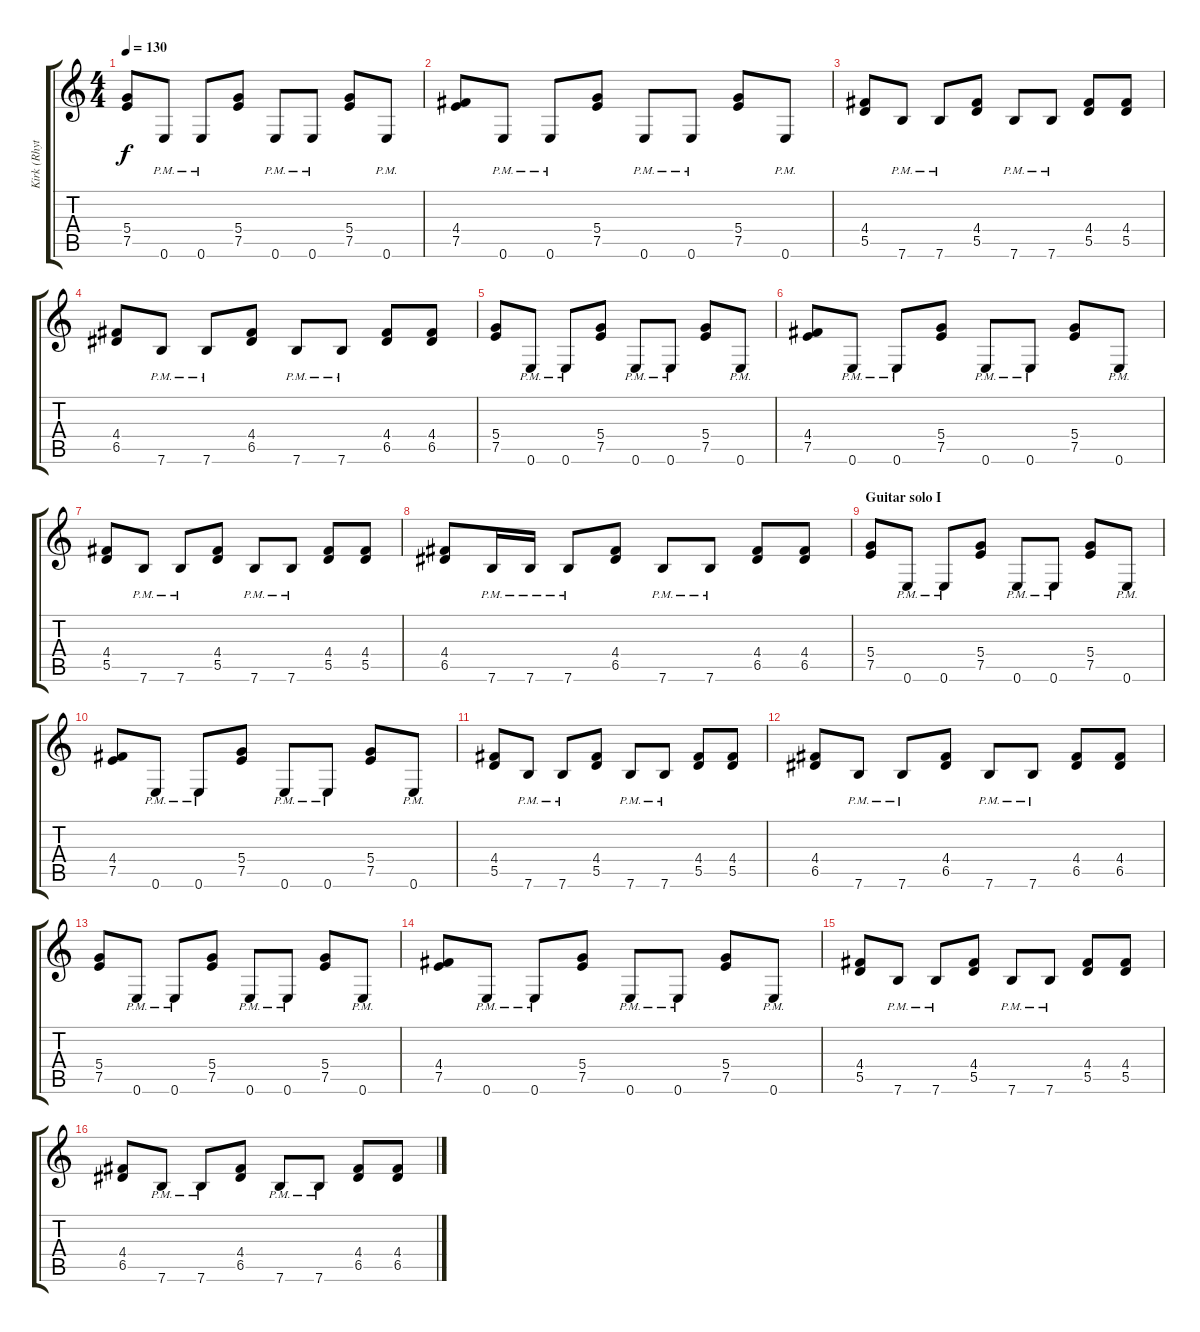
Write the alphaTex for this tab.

\track ("Kirk (Rhythm Guitar)" "Kirk (Rhyt") {instrument distortionguitar}
\staff {score tabs}
\tuning (E4 B3 G3 D3 A2 E2) {hide}
\ts (4 4)
\tempo 130
\clef g2
\ks c
(5.4 7.5).8{dy f} 0.6{pm}.8 0.6{pm}.8 (5.4 7.5).8 0.6{pm}.8 0.6{pm}.8 (5.4 7.5).8 0.6{pm}.8 |
(4.4 7.5).8 0.6{pm}.8 0.6{pm}.8 (5.4 7.5).8 0.6{pm}.8 0.6{pm}.8 (5.4 7.5).8 0.6{pm}.8 |
(4.4 5.5).8 7.6{pm}.8 7.6{pm}.8 (4.4 5.5).8 7.6{pm}.8 7.6{pm}.8 (4.4 5.5).8 (4.4 5.5).8 |
(4.4 6.5).8 7.6{pm}.8 7.6{pm}.8 (4.4 6.5).8 7.6{pm}.8 7.6{pm}.8 (4.4 6.5).8 (4.4 6.5).8 |
(5.4 7.5).8 0.6{pm}.8 0.6{pm}.8 (5.4 7.5).8 0.6{pm}.8 0.6{pm}.8 (5.4 7.5).8 0.6{pm}.8 |
(4.4 7.5).8 0.6{pm}.8 0.6{pm}.8 (5.4 7.5).8 0.6{pm}.8 0.6{pm}.8 (5.4 7.5).8 0.6{pm}.8 |
(4.4 5.5).8 7.6{pm}.8 7.6{pm}.8 (4.4 5.5).8 7.6{pm}.8 7.6{pm}.8 (4.4 5.5).8 (4.4 5.5).8 |
(4.4 6.5).8 7.6{pm}.16 7.6{pm}.16 7.6{pm}.8 (4.4 6.5).8 7.6{pm}.8 7.6{pm}.8 (4.4 6.5).8 (4.4 6.5).8 |
\section ("" "Guitar solo I")
(5.4 7.5).8 0.6{pm}.8 0.6{pm}.8 (5.4 7.5).8 0.6{pm}.8 0.6{pm}.8 (5.4 7.5).8 0.6{pm}.8 |
(4.4 7.5).8 0.6{pm}.8 0.6{pm}.8 (5.4 7.5).8 0.6{pm}.8 0.6{pm}.8 (5.4 7.5).8 0.6{pm}.8 |
(4.4 5.5).8 7.6{pm}.8 7.6{pm}.8 (4.4 5.5).8 7.6{pm}.8 7.6{pm}.8 (4.4 5.5).8 (4.4 5.5).8 |
(4.4 6.5).8 7.6{pm}.8 7.6{pm}.8 (4.4 6.5).8 7.6{pm}.8 7.6{pm}.8 (4.4 6.5).8 (4.4 6.5).8 |
(5.4 7.5).8 0.6{pm}.8 0.6{pm}.8 (5.4 7.5).8 0.6{pm}.8 0.6{pm}.8 (5.4 7.5).8 0.6{pm}.8 |
(4.4 7.5).8 0.6{pm}.8 0.6{pm}.8 (5.4 7.5).8 0.6{pm}.8 0.6{pm}.8 (5.4 7.5).8 0.6{pm}.8 |
(4.4 5.5).8 7.6{pm}.8 7.6{pm}.8 (4.4 5.5).8 7.6{pm}.8 7.6{pm}.8 (4.4 5.5).8 (4.4 5.5).8 |
(4.4 6.5).8 7.6{pm}.8 7.6{pm}.8 (4.4 6.5).8 7.6{pm}.8 7.6{pm}.8 (4.4 6.5).8 (4.4 6.5).8
